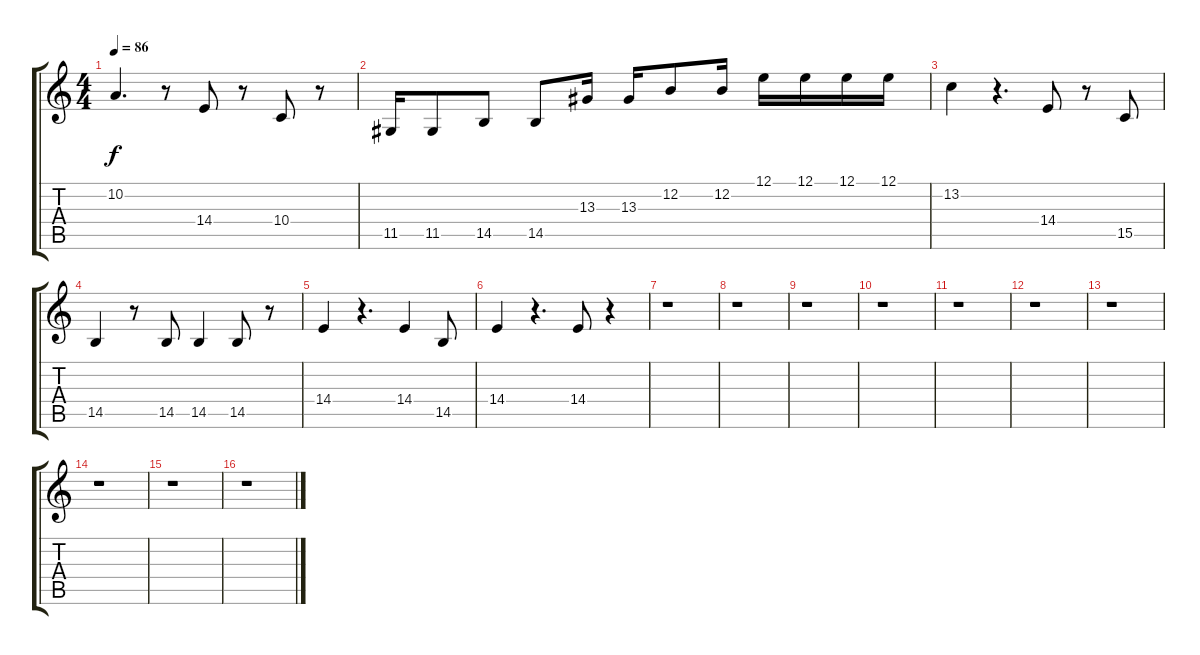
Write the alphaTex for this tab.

\track "" {instrument cello}
\staff {score tabs}
\tuning (E4 B3 G3 D3 A2 E2) {hide}
\ts (4 4)
\tempo 86
\clef g2
\ks c
10.2.4{d dy f} r.8 14.4.8 r.8 10.4.8 r.8 |
11.5.16 11.5.8 14.5.8 14.5.8 13.3.16 13.3.16 12.2.8 12.2.16 12.1.16 12.1.16 12.1.16 12.1.16 |
13.2.4 r.4{d} 14.4.8 r.8 15.5.8 |
14.5.4 r.8 14.5.8 14.5.4 14.5.8 r.8 |
14.4.4 r.4{d} 14.4.4 14.5.8 |
14.4.4 r.4{d} 14.4.8 r.4 |
r.1 |
r.1 |
r.1 |
r.1 |
r.1 |
r.1 |
r.1 |
r.1 |
r.1 |
r.1
